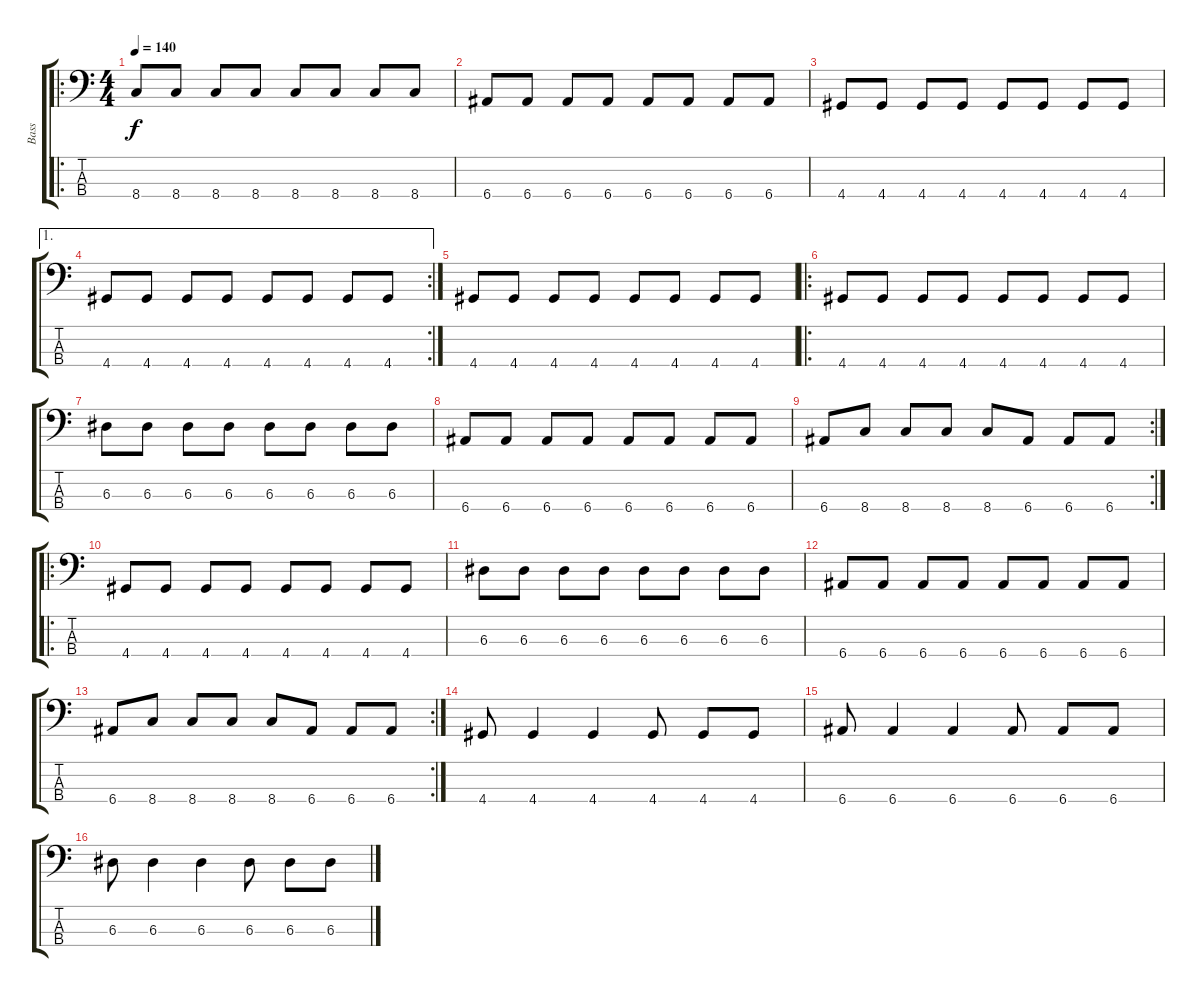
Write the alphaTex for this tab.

\track ("Bass" "Bass") {instrument electricbasspick}
\staff {score tabs}
\tuning (G2 D2 A1 E1) {hide}
\ro
\ts (4 4)
\tempo 140
\clef f4
\ks c
8.4.8{dy f} 8.4.8 8.4.8 8.4.8 8.4.8 8.4.8 8.4.8 8.4.8 |
6.4.8 6.4.8 6.4.8 6.4.8 6.4.8 6.4.8 6.4.8 6.4.8 |
4.4.8 4.4.8 4.4.8 4.4.8 4.4.8 4.4.8 4.4.8 4.4.8 |
\ae 1
\rc 2
4.4.8 4.4.8 4.4.8 4.4.8 4.4.8 4.4.8 4.4.8 4.4.8 |
4.4.8 4.4.8 4.4.8 4.4.8 4.4.8 4.4.8 4.4.8 4.4.8 |
\ro
4.4.8 4.4.8 4.4.8 4.4.8 4.4.8 4.4.8 4.4.8 4.4.8 |
6.3.8 6.3.8 6.3.8 6.3.8 6.3.8 6.3.8 6.3.8 6.3.8 |
6.4.8 6.4.8 6.4.8 6.4.8 6.4.8 6.4.8 6.4.8 6.4.8 |
\rc 2
6.4.8 8.4.8 8.4.8 8.4.8 8.4.8 6.4.8 6.4.8 6.4.8 |
\ro
4.4.8 4.4.8 4.4.8 4.4.8 4.4.8 4.4.8 4.4.8 4.4.8 |
6.3.8 6.3.8 6.3.8 6.3.8 6.3.8 6.3.8 6.3.8 6.3.8 |
6.4.8 6.4.8 6.4.8 6.4.8 6.4.8 6.4.8 6.4.8 6.4.8 |
\rc 2
6.4.8 8.4.8 8.4.8 8.4.8 8.4.8 6.4.8 6.4.8 6.4.8 |
4.4.8 4.4.4 4.4.4 4.4.8 4.4.8 4.4.8 |
6.4.8 6.4.4 6.4.4 6.4.8 6.4.8 6.4.8 |
6.3.8 6.3.4 6.3.4 6.3.8 6.3.8 6.3.8
